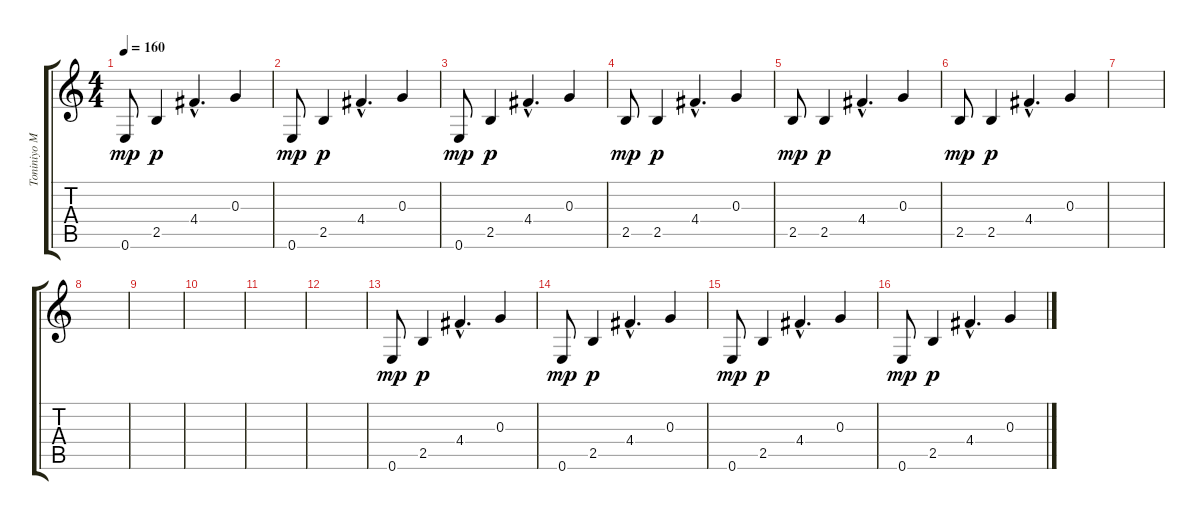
\track ("Toniniyo Melodi" "Toniniyo M") {instrument acousticguitarnylon}
\staff {score tabs}
\tuning (E4 B3 G3 D3 A2 E2) {hide}
\ts (4 4)
\tempo 160
\clef g2
\ks c
0.6.8{dy mp} 2.5.4{dy p} 4.4{hac}.4{d} 0.3.4 |
0.6.8{dy mp} 2.5.4{dy p} 4.4{hac}.4{d} 0.3.4 |
0.6.8{dy mp} 2.5.4{dy p} 4.4{hac}.4{d} 0.3.4 |
2.5.8{dy mp} 2.5.4{dy p} 4.4{hac}.4{d} 0.3.4 |
2.5.8{dy mp} 2.5.4{dy p} 4.4{hac}.4{d} 0.3.4 |
2.5.8{dy mp} 2.5.4{dy p} 4.4{hac}.4{d} 0.3.4 |
|
|
|
|
|
|
0.6.8{dy mp} 2.5.4{dy p} 4.4{hac}.4{d} 0.3.4 |
0.6.8{dy mp} 2.5.4{dy p} 4.4{hac}.4{d} 0.3.4 |
0.6.8{dy mp} 2.5.4{dy p} 4.4{hac}.4{d} 0.3.4 |
0.6.8{dy mp} 2.5.4{dy p} 4.4{hac}.4{d} 0.3.4
